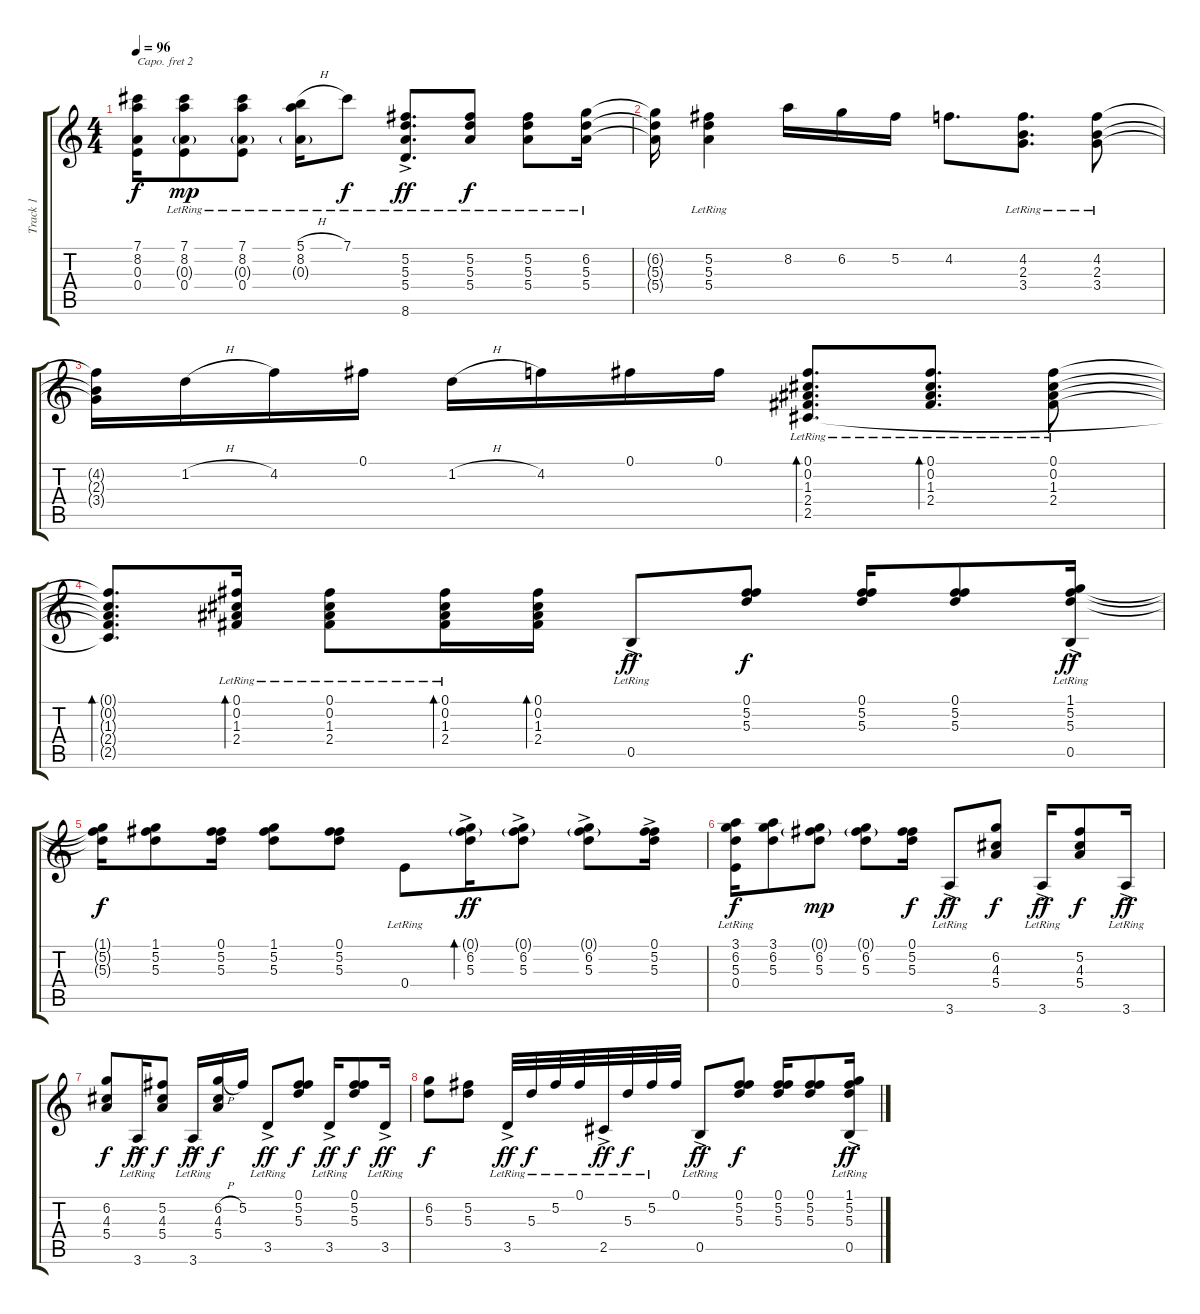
\track ("Track 1" "Track 1") {instrument acousticguitarnylon}
\staff {score tabs}
\capo 2
\tuning (E4 B3 G3 D3 A2 E2) {hide}
\ts (4 4)
\tempo 96
\clef g2
\ks c
(7.1{t} 8.2{t} 0.3{t} 0.4{t}).16{dy f} (7.1{lr} 8.2{lr} 0.3{g lr} 0.4{lr}).8{dy mp} (7.1{lr} 8.2{lr} 0.3{g lr} 0.4{lr}).8 (5.1{h lr} 8.2{lr} 0.3{g lr}).16 7.1{lr}.8{dy f} (5.2{lr} 5.3{lr} 5.4{lr} 8.6{ac lr}).8{d dy ff} (5.2{lr} 5.3{lr} 5.4{lr}).8{dy f} (5.2{lr} 5.3{lr} 5.4{lr}).8 (6.2{lr} 5.3{lr} 5.4{lr}).16 |
(6.2{t} 5.3{t} 5.4{t}).16 (5.2{lr} 5.3{lr} 5.4{lr}).4 8.2.16 6.2.16 5.2.16 4.2.8{d} (4.2{lr} 2.3{lr} 3.4{lr}).8{d} (4.2{lr} 2.3{lr} 3.4{lr}).8 |
(4.2{t} 2.3{t} 3.4{t}).16 1.2{h}.16 4.2.16 0.1.16 1.2{h}.16 4.2.16 0.1.16 0.1.16 (0.1{lr} 0.2{lr} 1.3{lr} 2.4{lr} 2.5{lr}).8{d bd 30} (0.1{lr} 0.2{lr} 1.3{lr} 2.4{lr}).8{d bd 30} (0.1{lr} 0.2{lr} 1.3{lr} 2.4{lr}).8 |
(0.1{t} 0.2{t} 1.3{t} 2.4{t} 2.5{t}).8{d bd 30} (0.1{lr} 0.2{lr} 1.3{lr} 2.4{lr}).16{bd 30} (0.1{lr} 0.2{lr} 1.3{lr} 2.4{lr}).8 (0.1{lr} 0.2{lr} 1.3{lr} 2.4{lr}).16{bd 60} (0.1 0.2 1.3 2.4).16{bd 60} 0.5{ac lr}.8{dy ff} (0.1 5.2 5.3).8{dy f} (0.1 5.2 5.3).16 (0.1 5.2 5.3).8 (1.1 5.2 5.3 0.5{ac lr}).16{dy ff} |
(1.1{t} 5.2{t} 5.3{t}).16{dy f} (1.1 5.2 5.3).8 (0.1 5.2 5.3).16 (1.1 5.2 5.3).8 (0.1 5.2 5.3).8 0.4{lr}.8 (0.1{g} 6.2{ac} 5.3).16{bd 480 dy ff} (0.1{g} 6.2{ac} 5.3).8 (0.1{g} 6.2{ac} 5.3).8 (0.1{ac} 5.2 5.3).16 |
(3.1 6.2 5.3 0.4{lr}).16{dy f} (3.1 6.2 5.3).8 (0.1{g} 6.2 5.3).8{dy mp} (0.1{g} 6.2 5.3).8 (0.1 5.2 5.3).16{dy f} 3.6{ac lr}.8{dy ff} (6.2 4.3 5.4).8{dy f} 3.6{ac lr}.16{dy ff} (5.2 4.3 5.4).8{dy f} 3.6{ac lr}.16{dy ff} |
(6.2 4.3 5.4).8{dy f} 3.6{ac lr}.16{dy ff} (5.2 4.3 5.4).8{dy f} 3.6{ac lr}.16{dy ff} (6.2{h} 4.3 5.4).16{dy f} 5.2.16 3.5{ac lr}.8{dy ff} (0.1 5.2 5.3).8{dy f} 3.5{ac lr}.16{dy ff} (0.1 5.2 5.3).8{dy f} 3.5{ac lr}.16{dy ff} |
(6.2 5.3).8{dy f} (5.2 5.3).8 3.5{ac lr}.32{dy ff} 5.3{lr}.32{dy f} 5.2{lr}.32 0.1{lr}.32 2.5{ac lr}.32{dy ff} 5.3{lr}.32{dy f} 5.2{lr}.32 0.1.32 0.5{ac lr}.8{dy ff} (0.1 5.2 5.3).8{dy f} (0.1 5.2 5.3).16 (0.1 5.2 5.3).8 (1.1 5.2 5.3 0.5{ac lr}).16{dy ff}
